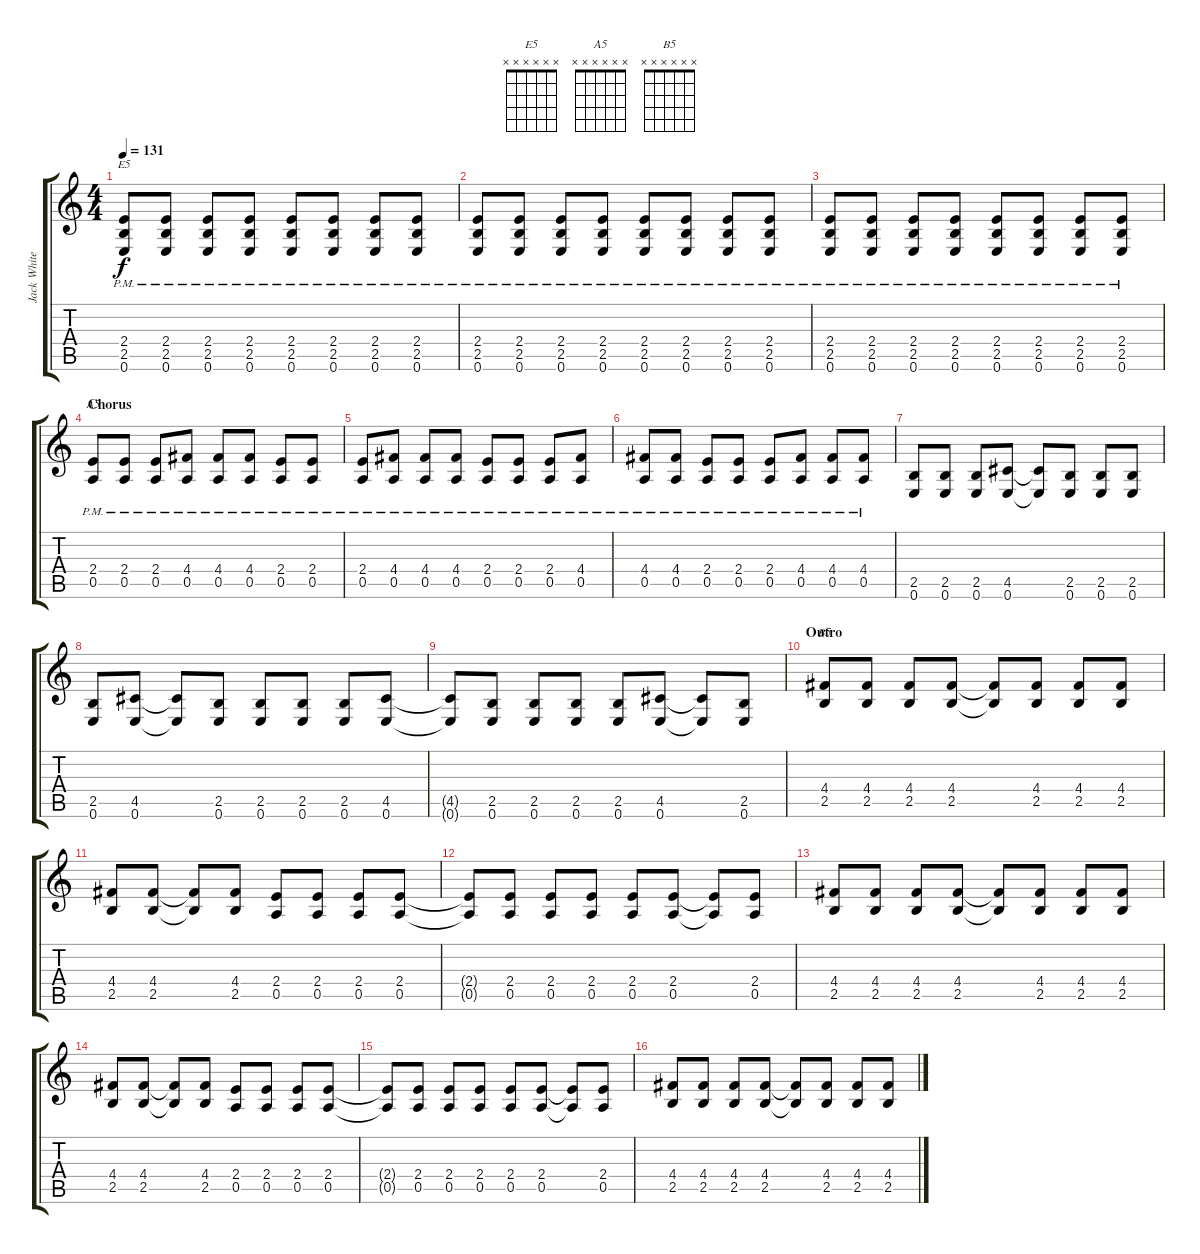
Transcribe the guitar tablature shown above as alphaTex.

\track ("Jack White" "Jack White") {instrument distortionguitar}
\staff {score tabs}
\tuning (E4 B3 G3 D3 A2 E2) {hide}
\chord ("E5" x x x x x x)
\chord ("A5" x x x x x x)
\chord ("B5" x x x x x x)
\ts (4 4)
\tempo 131
\clef g2
\ks c
(2.4{pm} 2.5{pm} 0.6{pm}).8{ch "E5" dy f} (2.4{pm} 2.5{pm} 0.6{pm}).8 (2.4{pm} 2.5{pm} 0.6{pm}).8 (2.4{pm} 2.5{pm} 0.6{pm}).8 (2.4{pm} 2.5{pm} 0.6{pm}).8 (2.4{pm} 2.5{pm} 0.6{pm}).8 (2.4{pm} 2.5{pm} 0.6{pm}).8 (2.4{pm} 2.5{pm} 0.6{pm}).8 |
(2.4{pm} 2.5{pm} 0.6{pm}).8 (2.4{pm} 2.5{pm} 0.6{pm}).8 (2.4{pm} 2.5{pm} 0.6{pm}).8 (2.4{pm} 2.5{pm} 0.6{pm}).8 (2.4{pm} 2.5{pm} 0.6{pm}).8 (2.4{pm} 2.5{pm} 0.6{pm}).8 (2.4{pm} 2.5{pm} 0.6{pm}).8 (2.4{pm} 2.5{pm} 0.6{pm}).8 |
(2.4{pm} 2.5{pm} 0.6{pm}).8 (2.4{pm} 2.5{pm} 0.6{pm}).8 (2.4{pm} 2.5{pm} 0.6{pm}).8 (2.4{pm} 2.5{pm} 0.6{pm}).8 (2.4{pm} 2.5{pm} 0.6{pm}).8 (2.4{pm} 2.5{pm} 0.6{pm}).8 (2.4{pm} 2.5{pm} 0.6{pm}).8 (2.4{pm} 2.5{pm} 0.6{pm}).8 |
\section ("" "Chorus")
(2.4{pm} 0.5{pm}).8{ch "A5"} (2.4{pm} 0.5{pm}).8 (2.4{pm} 0.5{pm}).8 (4.4{pm} 0.5{pm}).8 (4.4{pm} 0.5{pm}).8 (4.4{pm} 0.5{pm}).8 (2.4{pm} 0.5{pm}).8 (2.4{pm} 0.5{pm}).8 |
(2.4{pm} 0.5{pm}).8 (4.4{pm} 0.5{pm}).8 (4.4{pm} 0.5{pm}).8 (4.4{pm} 0.5{pm}).8 (2.4{pm} 0.5).8 (2.4{pm} 0.5{pm}).8 (2.4{pm} 0.5{pm}).8 (4.4{pm} 0.5{pm}).8 |
(4.4{pm} 0.5{pm}).8 (4.4{pm} 0.5{pm}).8 (2.4{pm} 0.5{pm}).8 (2.4{pm} 0.5{pm}).8 (2.4{pm} 0.5{pm}).8 (4.4{pm} 0.5{pm}).8 (4.4{pm} 0.5{pm}).8 (4.4{pm} 0.5{pm}).8 |
(2.5 0.6).8 (2.5 0.6).8 (2.5 0.6).8 (4.5 0.6).8 (4.5{t} 0.6{t}).8 (2.5 0.6).8 (2.5 0.6).8 (2.5 0.6).8 |
(2.5 0.6).8 (4.5 0.6).8 (4.5{t} 0.6{t}).8 (2.5 0.6).8 (2.5 0.6).8 (2.5 0.6).8 (2.5 0.6).8 (4.5 0.6).8 |
(4.5{t} 0.6{t}).8 (2.5 0.6).8 (2.5 0.6).8 (2.5 0.6).8 (2.5 0.6).8 (4.5 0.6).8 (4.5{t} 0.6{t}).8 (2.5 0.6).8 |
\section ("" "Outro")
(4.4 2.5).8{ch "B5"} (4.4 2.5).8 (4.4 2.5).8 (4.4 2.5).8 (4.4{t} 2.5{t}).8 (4.4 2.5).8 (4.4 2.5).8 (4.4 2.5).8 |
(4.4 2.5).8 (4.4 2.5).8 (4.4{t} 2.5{t}).8 (4.4 2.5).8 (2.4 0.5).8 (2.4 0.5).8 (2.4 0.5).8 (2.4 0.5).8 |
(2.4{t} 0.5{t}).8 (2.4 0.5).8 (2.4 0.5).8 (2.4 0.5).8 (2.4 0.5).8 (2.4 0.5).8 (2.4{t} 0.5{t}).8 (2.4 0.5).8 |
(4.4 2.5).8 (4.4 2.5).8 (4.4 2.5).8 (4.4 2.5).8 (4.4{t} 2.5{t}).8 (4.4 2.5).8 (4.4 2.5).8 (4.4 2.5).8 |
(4.4 2.5).8 (4.4 2.5).8 (4.4{t} 2.5{t}).8 (4.4 2.5).8 (2.4 0.5).8 (2.4 0.5).8 (2.4 0.5).8 (2.4 0.5).8 |
(2.4{t} 0.5{t}).8 (2.4 0.5).8 (2.4 0.5).8 (2.4 0.5).8 (2.4 0.5).8 (2.4 0.5).8 (2.4{t} 0.5{t}).8 (2.4 0.5).8 |
(4.4 2.5).8 (4.4 2.5).8 (4.4 2.5).8 (4.4 2.5).8 (4.4{t} 2.5{t}).8 (4.4 2.5).8 (4.4 2.5).8 (4.4 2.5).8
